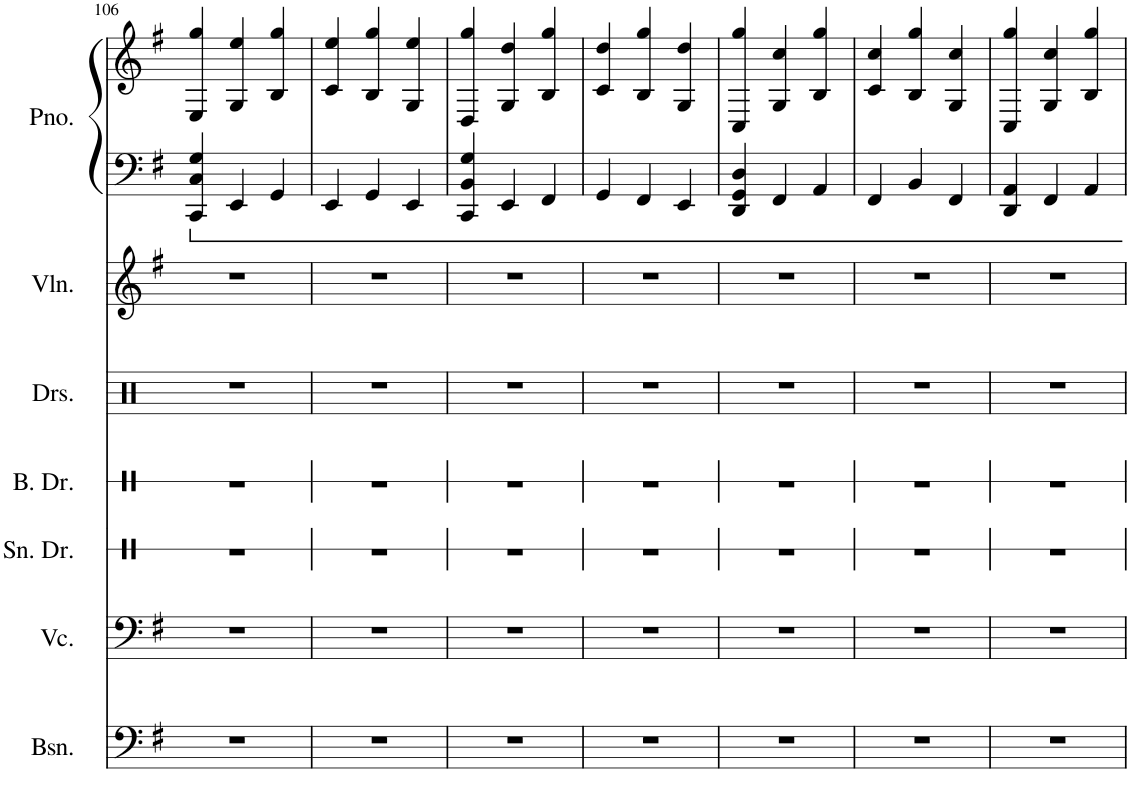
**kern	**kern	**kern	**kern	**kern	**kern	**kern	**kern
*part7	*part6	*part5	*part4	*part3	*part2	*part1	*part1
*staff8	*staff7	*staff6	*staff5	*staff4	*staff3	*staff2	*staff1
*I"Bassoon	*I"Violoncello	*I"Snare Drum	*I"Bass Drum	*I"Drumset	*I"Violin	*I"Piano	*
*I'Bsn.	*I'Vc.	*I'Sn. Dr.	*I'B. Dr.	*I'Drs.	*I'Vln.	*I'Pno.	*
!!LO:PB:g=z
*clefF4	*clefF4	*clefX	*clefX	*clefX	*clefG2	*clefF4	*clefG2
*k[f#]	*k[f#]	*k[]	*k[]	*k[]	*k[f#]	*k[f#]	*k[f#]
*M3/4	*M3/4	*M3/4	*M3/4	*M3/4	*M3/4	*M3/4	*M3/4
=106	=106	=106	=106	=106	=106	=106	=106
2.r	2.r	2.r	2.r	2.r	2.r	4CC/ 4C/ 4G/	4E/ 4gg/
.	.	.	.	.	.	4EE/	4G/ 4ee/
.	.	.	.	.	.	4GG/	4B/ 4gg/
=107	=107	=107	=107	=107	=107	=107	=107
2.r	2.r	2.r	2.r	2.r	2.r	4EE/	4c/ 4ee/
.	.	.	.	.	.	4GG/	4B/ 4gg/
.	.	.	.	.	.	4EE/	4G/ 4ee/
=108	=108	=108	=108	=108	=108	=108	=108
2.r	2.r	2.r	2.r	2.r	2.r	4CC/ 4BB/ 4G/	4D/ 4gg/
.	.	.	.	.	.	4EE/	4G/ 4dd/
.	.	.	.	.	.	4FF#/	4B/ 4gg/
=109	=109	=109	=109	=109	=109	=109	=109
2.r	2.r	2.r	2.r	2.r	2.r	4GG/	4c/ 4dd/
.	.	.	.	.	.	4FF#/	4B/ 4gg/
.	.	.	.	.	.	4EE/	4G/ 4dd/
=110	=110	=110	=110	=110	=110	=110	=110
2.r	2.r	2.r	2.r	2.r	2.r	4DD/ 4GG/ 4D/	4C/ 4gg/
.	.	.	.	.	.	4FF#/	4G/ 4cc/
.	.	.	.	.	.	4AA/	4B/ 4gg/
=111	=111	=111	=111	=111	=111	=111	=111
2.r	2.r	2.r	2.r	2.r	2.r	4FF#/	4c/ 4cc/
.	.	.	.	.	.	4BB/	4B/ 4gg/
.	.	.	.	.	.	4FF#/	4G/ 4cc/
=112	=112	=112	=112	=112	=112	=112	=112
2.r	2.r	2.r	2.r	2.r	2.r	4DD/ 4AA/	4C/ 4gg/
.	.	.	.	.	.	4FF#/	4G/ 4cc/
.	.	.	.	.	.	4AA/	4B/ 4gg/
=	=	=	=	=	=	=	=
*-	*-	*-	*-	*-	*-	*-	*-
